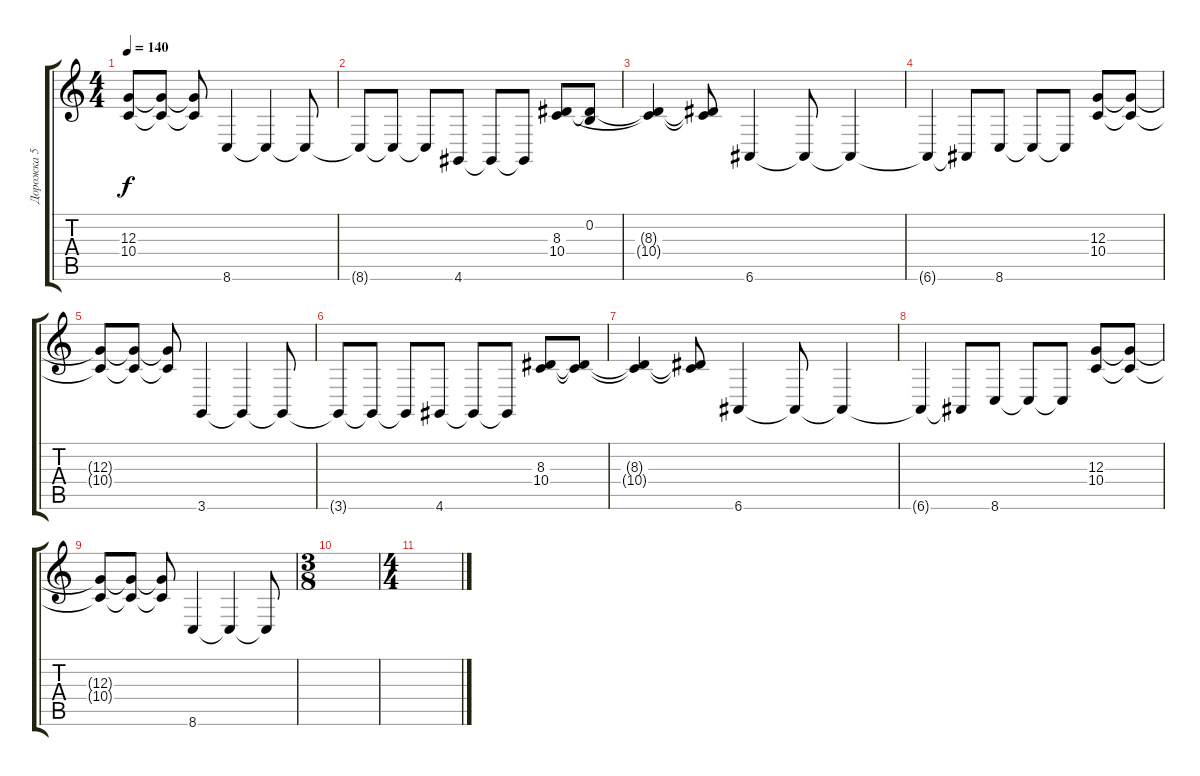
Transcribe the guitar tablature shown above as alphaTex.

\track ("Дорожка 5" "Дорожка 5") {instrument acousticgrandpiano}
\staff {score tabs}
\tuning (E4 B3 G3 D3 A2 E2) {hide}
\ts (4 4)
\tempo 140
\clef g2
\ks c
(12.3{t} 10.4{t}).8{dy f} (12.3{t} 10.4{t}).8 (12.3{t} 10.4{t}).8 8.6.4 8.6{t}.4 8.6{t}.8 |
8.6{t}.8 8.6{t}.8 8.6{t}.8 4.6.8 4.6{t}.8 4.6{t}.8 (8.3 10.4).8 (0.2 8.3{t}).8 |
(8.3{t} 10.4{t}).4 (8.3{t} 10.4{t}).8 6.6.4 6.6{t}.8 6.6{t}.4 |
6.6{t}.4 6.6{t}.8 8.6.8 8.6{t}.8 8.6{t}.8 (12.3 10.4).8 (12.3{t} 10.4{t}).8 |
(12.3{t} 10.4{t}).8 (12.3{t} 10.4{t}).8 (12.3{t} 10.4{t}).8 3.6.4 3.6{t}.4 3.6{t}.8 |
3.6{t}.8 3.6{t}.8 3.6{t}.8 4.6.8 4.6{t}.8 4.6{t}.8 (8.3 10.4).8 (8.3{t} 10.4{t}).8 |
(8.3{t} 10.4{t}).4 (8.3{t} 10.4{t}).8 6.6.4 6.6{t}.8 6.6{t}.4 |
6.6{t}.4 6.6{t}.8 8.6.8 8.6{t}.8 8.6{t}.8 (12.3 10.4).8 (12.3{t} 10.4{t}).8 |
(12.3{t} 10.4{t}).8 (12.3{t} 10.4{t}).8 (12.3{t} 10.4{t}).8 8.6.4 8.6{t}.4 8.6{t}.8 |
\ts (3 8)
|
\ts (4 4)
